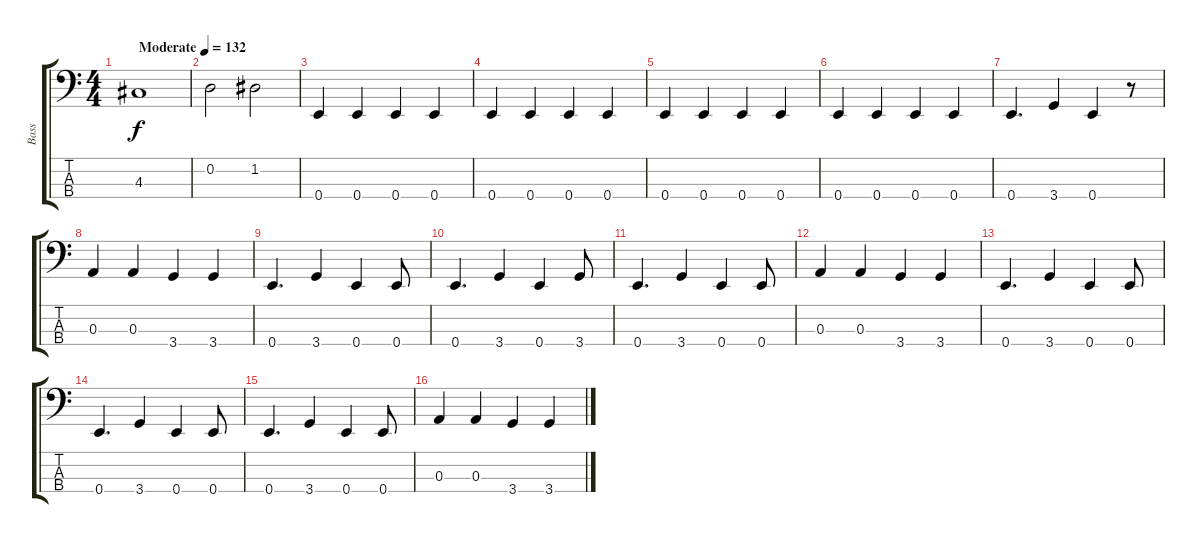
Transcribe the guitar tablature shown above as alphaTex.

\track ("Bass" "Bass") {instrument electricbassfinger}
\staff {score tabs}
\tuning (G2 D2 A1 E1) {hide}
\ts (4 4)
\tempo (132 "Moderate")
\clef f4
\ks c
4.3.1{dy f instrument electricbassfinger} |
0.2.2 1.2.2 |
0.4.4 0.4.4 0.4.4 0.4.4 |
0.4.4 0.4.4 0.4.4 0.4.4 |
0.4.4 0.4.4 0.4.4 0.4.4 |
0.4.4 0.4.4 0.4.4 0.4.4 |
0.4.4{d} 3.4.4 0.4.4 r.8 |
0.3.4 0.3.4 3.4.4 3.4.4 |
0.4.4{d} 3.4.4 0.4.4 0.4.8 |
0.4.4{d} 3.4.4 0.4.4 3.4.8 |
0.4.4{d} 3.4.4 0.4.4 0.4.8 |
0.3.4 0.3.4 3.4.4 3.4.4 |
0.4.4{d} 3.4.4 0.4.4 0.4.8 |
0.4.4{d} 3.4.4 0.4.4 0.4.8 |
0.4.4{d} 3.4.4 0.4.4 0.4.8 |
0.3.4 0.3.4 3.4.4 3.4.4
